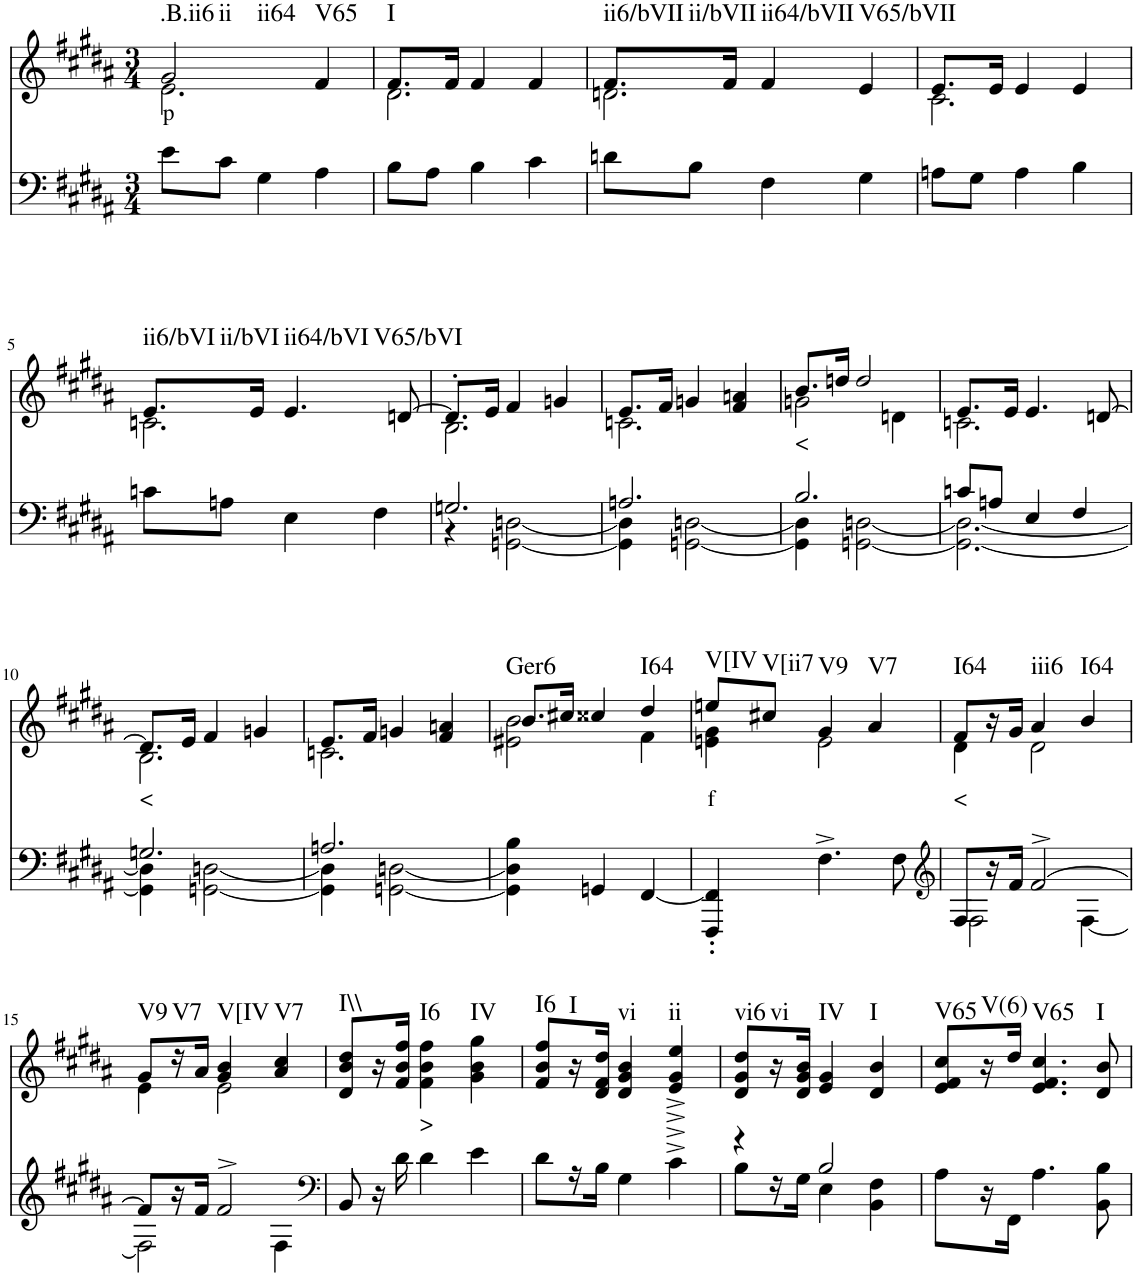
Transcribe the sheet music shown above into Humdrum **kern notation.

**kern	**kern	**text	**harte
*part2	*part1	*part1	*part1
*staff2	*staff1	*staff1	*
*I"Piano	*I"Piano	*	*
*I'Pno	*I'Pno	*	*
*clefF4	*clefG2	*	*
*k[f#c#g#d#a#]	*k[f#c#g#d#a#]	*	*
*B:	*B:	*	*
*M3/4	*M3/4	*	*
=1	=1	=1	=1
*	*^	*	*
!	!	!	!LO:LY:b	!LO:H:n=1:kt=.B.ii6
!	!	!	!	!LO:H:n=2:kt=ii
!	!	!	!	!LO:H:n=3:kt=ii64
8e\L	2g#/	2.e\	p	N N N
8c#\J	.	.	.	.
4G#\	.	.	.	.
!	!	!	!	!LO:H:kt=V65
4A#\	4f#/	.	.	N
=2	=2	=2	=2	=2
!	!	!	!	!LO:H:kt=I
8B\L	8.f#/L	2.d#\	.	N
8A#\J	.	.	.	.
.	16f#/Jk	.	.	.
4B\	4f#/	.	.	.
4c#\	4f#/	.	.	.
=3	=3	=3	=3	=3
!	!	!	!	!LO:H:n=1:kt=ii6/bVII
!	!	!	!	!LO:H:n=2:kt=ii/bVII
8dn\L	8.f#/L	2.dn\	.	N N
8B\J	.	.	.	.
.	16f#/Jk	.	.	.
!	!	!	!	!LO:H:kt=ii64/bVII
4F#\	4f#/	.	.	N
!	!	!	!	!LO:H:kt=V65/bVII
4G#\	4e/	.	.	N
=4	=4	=4	=4	=4
8An\L	8.e/L	2.c#\	.	.
8G#\J	.	.	.	.
.	16e/Jk	.	.	.
4A\	4e/	.	.	.
4B\	4e/	.	.	.
!!LO:LB:g=z	!!
=5	=5	=5	=5	=5
!	!	!	!	!LO:H:n=1:kt=ii6/bVI
!	!	!	!	!LO:H:n=2:kt=ii/bVI
8cn\L	8.e/L	2.cn\	.	N N
8An\J	.	.	.	.
.	16e/Jk	.	.	.
!	!	!	!	!LO:H:n=1:kt=ii64/bVI
!	!	!	!	!LO:H:n=2:kt=V65/bVI
4E\	4.e/	.	.	N N
4F#\	.	.	.	.
.	[8dn/	.	.	.
=6	=6	=6	=6	=6
*^	*	*	*	*
2.Gn/	4r	8.d'/L]	2.B\	.	.
.	.	16e/Jk	.	.	.
.	[2GGn\ [2Dn\	4f#/	.	.	.
.	.	4gn/	.	.	.
=7	=7	=7	=7	=7	=7
2.An/	4GG\] 4D\]	8.e/L	2.cn\	.	.
.	.	16f#/Jk	.	.	.
.	[2GGn\ [2Dn\	4gn/	.	.	.
.	.	4f#/ 4an/	.	.	.
=8	=8	=8	=8	=8	=8
!	!	!	!	!LO:LY:b	!
2.B/	4GG\] 4D\]	8.b/L	2gn\	<	.
.	.	16ddn/Jk	.	.	.
.	[2GGn\ [2Dn\	2dd/	.	.	.
.	.	.	4dn\	.	.
=9	=9	=9	=9	=9	=9
8cn/L	2.GG\_ 2.D\_	8.e/L	2.cn\	.	.
8An/J	.	.	.	.	.
.	.	16e/Jk	.	.	.
4E/	.	4.e/	.	.	.
4F#/	.	.	.	.	.
.	.	[8dn/	.	.	.
!!LO:LB:g=z	!!
=10	=10	=10	=10	=10	=10
!	!	!	!	!LO:LY:b	!
2.Gn/	4GG\] 4D\]	8.d/L]	2.B\	<	.
.	.	16e/Jk	.	.	.
.	[2GGn\ [2Dn\	4f#/	.	.	.
.	.	4gn/	.	.	.
=11	=11	=11	=11	=11	=11
2.An/	4GG\] 4D\]	8.e/L	2.cn\	.	.
.	.	16f#/Jk	.	.	.
.	[2GGn\ [2Dn\	4gn/	.	.	.
.	.	4f#/ 4an/	.	.	.
*v	*v	*	*	*	*
=12	=12	=12	=12	=12
!	!	!	!	!LO:H:kt=Ger6
4GG\] 4D\] 4B\	8.b/L	2e#X\ 2b\	.	N
.	16cc#X/Jk	.	.	.
4GGn/	4cc##X/	.	.	.
!	!	!	!	!LO:H:kt=I64
[4FF#/	4dd#/	4f#\	.	N
=13	=13	=13	=13	=13
!	!	!	!LO:LY:b	!LO:H:kt=V[IV
4FFF#/' 4FF#/]'	8een/L	4en\ 4g#\	f	N
!	!	!	!	!LO:H:kt=V[ii7
.	8cc#X/J	.	.	N
!	!	!	!	!LO:H:kt=V9
4.F#^\	4g#/	2e\	.	N
!	!	!	!	!LO:H:kt=V7
.	4a#/	.	.	N
8F#\	.	.	.	.
=14	=14	=14	=14	=14
*clefG2	*	*	*	*
*^	*	*	*	*
!	!	!	!	!LO:LY:b	!LO:H:kt=I64
8F#/L	2F#\	8f#/L	4d#\	<	N
16r	.	16r	.	.	.
16f#/JJ	.	16g#/JJ	.	.	.
!	!	!	!	!	!LO:H:kt=iii6
[2f#^/	.	4a#/	2d#\	.	N
!	!	!	!	!	!LO:H:kt=I64
.	[4F#\	4b/	.	.	N
!!LO:LB:g=z	!!
=15	=15	=15	=15	=15	=15
!	!	!	!	!	!LO:H:kt=V9
8f#/L]	2F#\]	8g#/L	4e\	.	N
!	!	!	!	!	!LO:H:kt=V7
16r	.	16r	.	.	N
16f#/JJ	.	16a#/JJ	.	.	.
!	!	!	!	!	!LO:H:kt=V[IV
2f#^/	.	4g#/ 4b/	2e\	.	N
!	!	!	!	!	!LO:H:kt=V7
.	4F#\	4a#/ 4cc#/	.	.	N
*v	*v	*	*	*	*
*	*v	*v	*	*
=16	=16	=16	=16
*clefF4	*	*	*
*^	*	*	*
!	!	!	!	!LO:H:kt=I\\
*v	*v	*	*	*
8BB/	8d#/ 8b/ 8dd#/L	.	N
16r	16r	.	.
16d#\	16f#/ 16b/ 16ff#/JJ	.	.
!	!	!LO:LY:b	!LO:H:kt=I6
4d#\	4f#\ 4b\ 4ff#\	>	N
!	!	!	!LO:H:kt=IV
4e\	4g#\ 4b\ 4gg#\	.	N
=17	=17	=17	=17
!	!	!	!LO:H:kt=I6
8d#\L	8f#/ 8b/ 8ff#/L	.	N
!	!	!	!LO:H:kt=I
16r	16r	.	N
16B\JJ	16d#/ 16f#/ 16dd#/JJ	.	.
!	!	!	!LO:H:kt=vi
4G#\	4d#/ 4g#/ 4b/	.	N
!	!	!	!LO:H:kt=ii
4c#^\	4e/^ 4g#/^ 4ee/^	.	N
=18	=18	=18	=18
*^	*	*	*
!	!	!	!	!LO:H:kt=vi6
4r	8B\L	8d#/ 8g#/ 8dd#/L	.	N
!	!	!	!	!LO:H:kt=vi
.	16r	16r	.	N
.	16G#\JJ	16d#/ 16g#/ 16b/JJ	.	.
!	!	!	!	!LO:H:kt=IV
2B/	4E\	4e/ 4g#/	.	N
!	!	!	!	!LO:H:kt=I
.	4BB\ 4F#\	4d#/ 4b/	.	N
=19	=19	=19	=19	=19
!	!	!	!	!LO:H:kt=V65
*v	*v	*	*	*
8A#\L	8e/ 8f#/ 8cc#/L	.	N
!	!	!	!LO:H:kt=V(6)
16r	16r	.	N
16FF#\JJ	16dd#/JJ	.	.
!	!	!	!LO:H:kt=V65
4.A#\	4.e/ 4.f#/ 4.cc#/	.	N
!	!	!	!LO:H:kt=I
8BB\ 8B\	8d#/ 8b/	.	N
=	=	=	=
*-	*-	*-	*-
